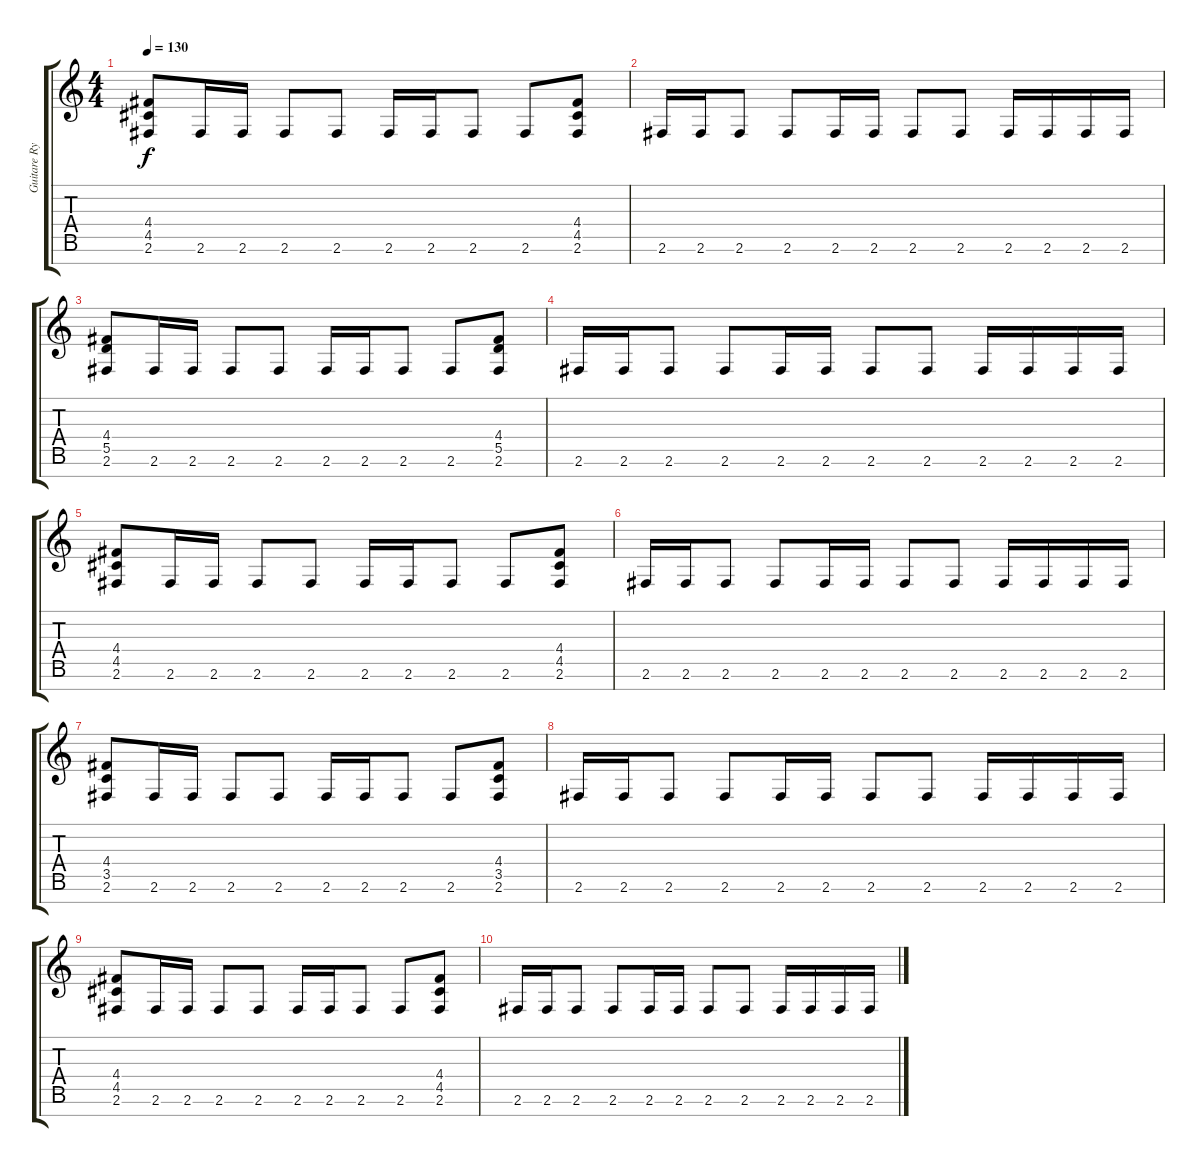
\track ("Guitare Rythmique" "Guitare Ry") {instrument overdrivenguitar}
\staff {score tabs}
\tuning (E4 B3 G3 D3 A2 E2 B1) {hide}
\ts (4 4)
\tempo 130
\clef g2
\ks c
(4.4 4.5 2.6).8{dy f} 2.6.16 2.6.16 2.6.8 2.6.8 2.6.16 2.6.16 2.6.8 2.6.8 (4.4 4.5 2.6).8 |
2.6.16 2.6.16 2.6.8 2.6.8 2.6.16 2.6.16 2.6.8 2.6.8 2.6.16 2.6.16 2.6.16 2.6.16 |
(4.4 5.5 2.6).8{volume 4} 2.6.16 2.6.16 2.6.8 2.6.8 2.6.16 2.6.16 2.6.8 2.6.8 (4.4 5.5 2.6).8 |
2.6.16 2.6.16 2.6.8 2.6.8 2.6.16 2.6.16 2.6.8 2.6.8 2.6.16 2.6.16 2.6.16 2.6.16 |
(4.4 4.5 2.6).8 2.6.16 2.6.16 2.6.8 2.6.8 2.6.16 2.6.16 2.6.8 2.6.8 (4.4 4.5 2.6).8 |
2.6.16 2.6.16 2.6.8 2.6.8 2.6.16 2.6.16 2.6.8 2.6.8 2.6.16 2.6.16 2.6.16 2.6.16 |
(4.4 3.5 2.6).8{volume 0} 2.6.16 2.6.16 2.6.8 2.6.8 2.6.16 2.6.16 2.6.8 2.6.8 (4.4 3.5 2.6).8 |
2.6.16 2.6.16 2.6.8 2.6.8 2.6.16 2.6.16 2.6.8 2.6.8 2.6.16 2.6.16 2.6.16 2.6.16 |
(4.4 4.5 2.6).8 2.6.16 2.6.16 2.6.8 2.6.8 2.6.16 2.6.16 2.6.8 2.6.8 (4.4 4.5 2.6).8 |
2.6.16 2.6.16 2.6.8 2.6.8 2.6.16 2.6.16 2.6.8 2.6.8 2.6.16 2.6.16 2.6.16 2.6.16
